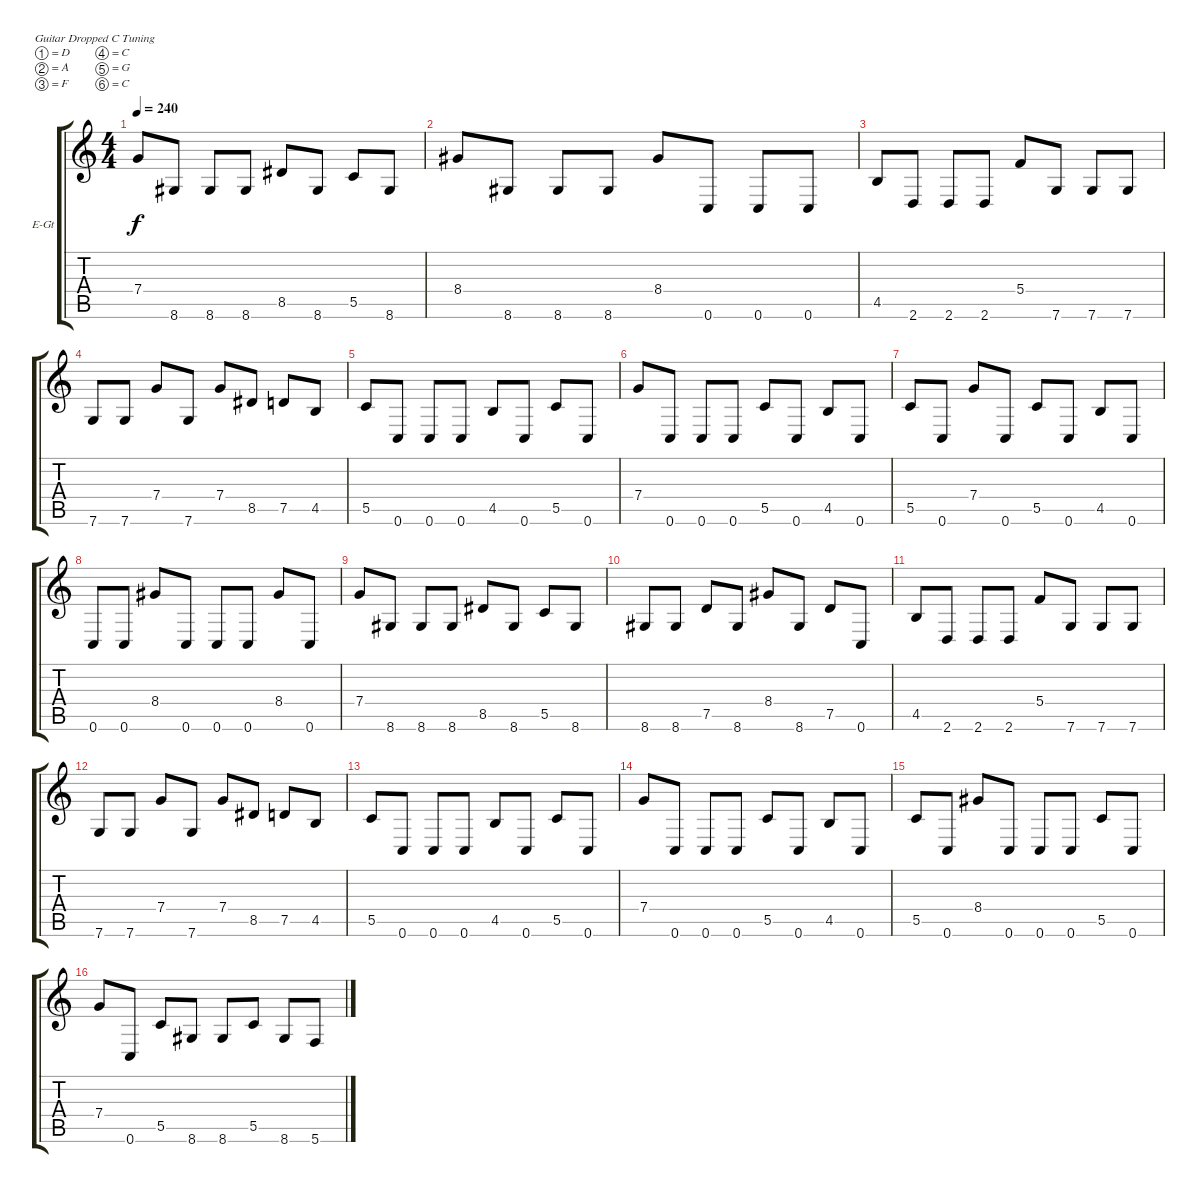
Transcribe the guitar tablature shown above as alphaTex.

\bracketExtendMode groupsimilarinstruments
\firstSystemTrackNameOrientation horizontal
\otherSystemsTrackNameOrientation horizontal
\track ("Earnie" "E-Gt") {instrument overdrivenguitar}
\staff {score tabs}
\tuning (D4 A3 F3 C3 G2 C2)
\ts (4 4)
\tempo 240
\clef g2
\ks c
7.4.8{dy f} 8.6.8 8.6.8 8.6.8 8.5.8 8.6.8 5.5.8 8.6.8 |
8.4.8 8.6.8 8.6.8 8.6.8 8.4.8 0.6.8 0.6.8 0.6.8 |
4.5.8 2.6.8 2.6.8 2.6.8 5.4.8 7.6.8 7.6.8 7.6.8 |
7.6.8 7.6.8 7.4.8 7.6.8 7.4.8 8.5.8 7.5.8 4.5.8 |
5.5.8 0.6.8 0.6.8 0.6.8 4.5.8 0.6.8 5.5.8 0.6.8 |
7.4.8 0.6.8 0.6.8 0.6.8 5.5.8 0.6.8 4.5.8 0.6.8 |
5.5.8 0.6.8 7.4.8 0.6.8 5.5.8 0.6.8 4.5.8 0.6.8 |
0.6.8 0.6.8 8.4.8 0.6.8 0.6.8 0.6.8 8.4.8 0.6.8 |
7.4.8 8.6.8 8.6.8 8.6.8 8.5.8 8.6.8 5.5.8 8.6.8 |
8.6.8 8.6.8 7.5.8 8.6.8 8.4.8 8.6.8 7.5.8 0.6.8 |
4.5.8 2.6.8 2.6.8 2.6.8 5.4.8 7.6.8 7.6.8 7.6.8 |
7.6.8 7.6.8 7.4.8 7.6.8 7.4.8 8.5.8 7.5.8 4.5.8 |
5.5.8 0.6.8 0.6.8 0.6.8 4.5.8 0.6.8 5.5.8 0.6.8 |
7.4.8 0.6.8 0.6.8 0.6.8 5.5.8 0.6.8 4.5.8 0.6.8 |
5.5.8 0.6.8 8.4.8 0.6.8 0.6.8 0.6.8 5.5.8 0.6.8 |
7.4.8 0.6.8 5.5.8 8.6.8 8.6.8 5.5.8 8.6.8 5.6.8
